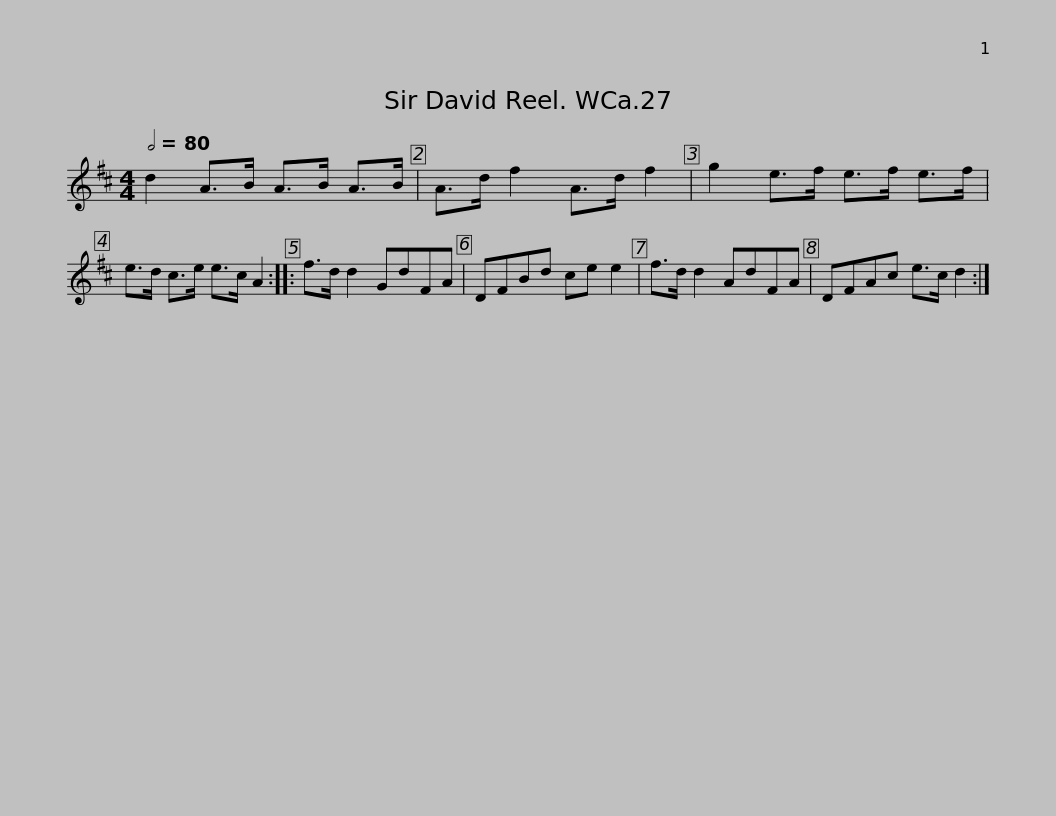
X:1
L:1/8
Q:1/2=80
M:4/4
I:linebreak $
K:D
V:1 treble
V:1
 d2 A>B A>B A>B | A>d f2 A>d f2 | g2 e>f e>f e>f | e>d c>e e>c A2 ::$ f>d d2 GdFA | %5
 DFBd ce e2 | f>d d2 AdFA | DFAc e>c d2 :| %8
